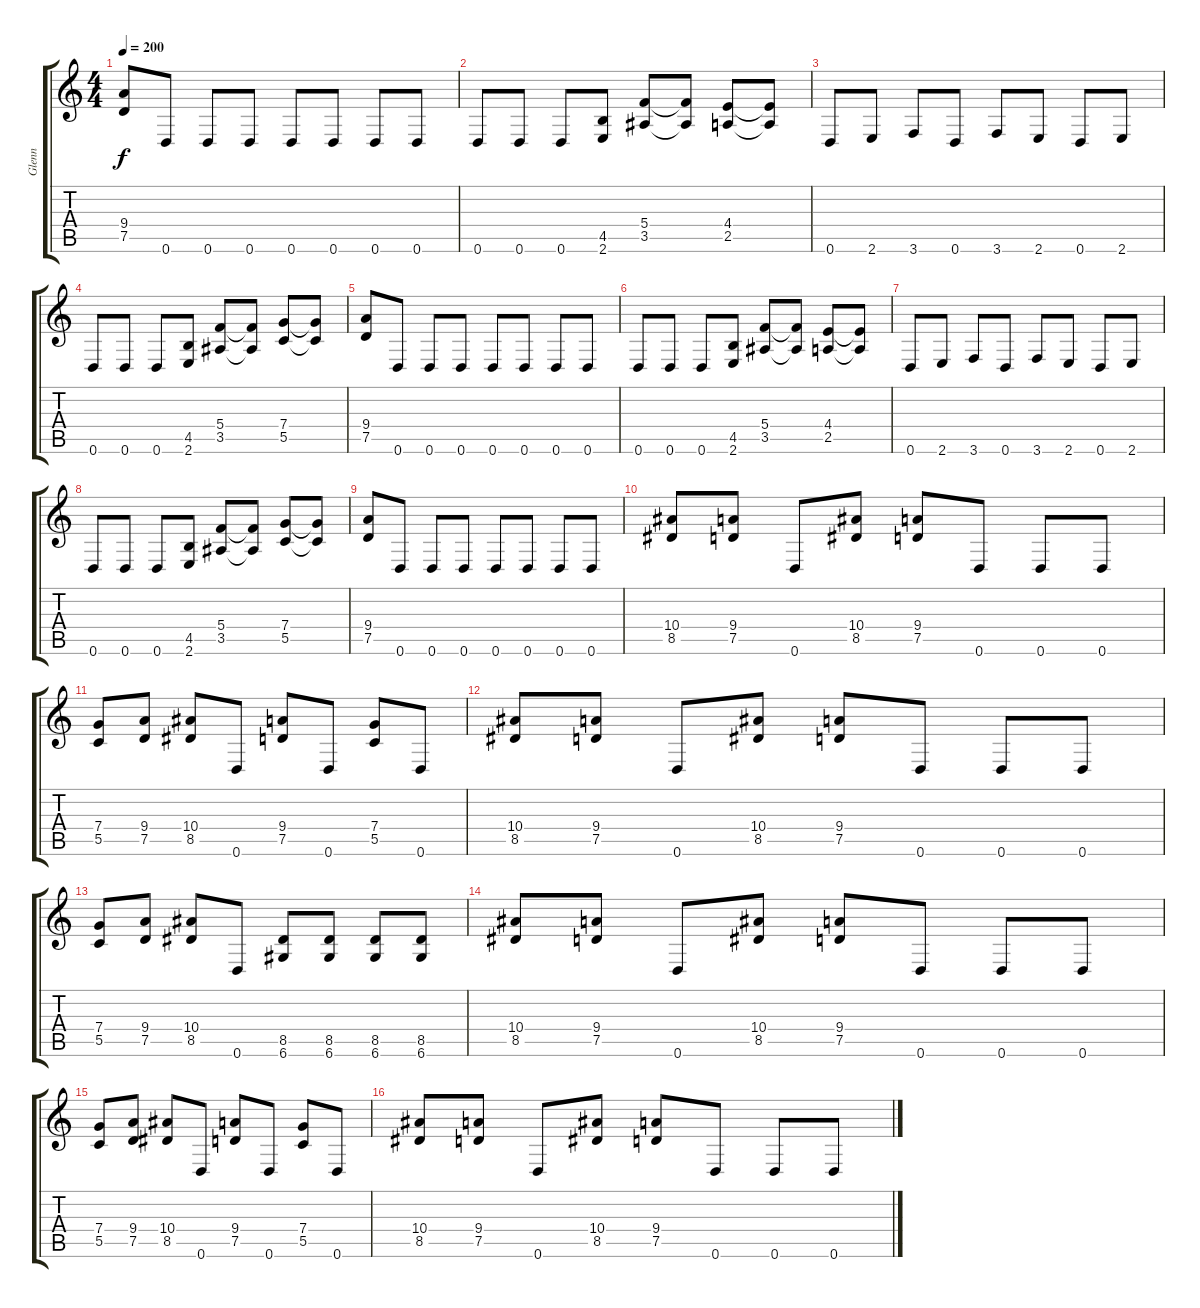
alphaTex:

\track ("Glenn" "Glenn") {instrument distortionguitar}
\staff {score tabs}
\tuning (D4 A3 F3 C3 G2 D2) {hide}
\ts (4 4)
\tempo 200
\clef g2
\ks c
(9.4 7.5).8{dy f} 0.6.8 0.6.8 0.6.8 0.6.8 0.6.8 0.6.8 0.6.8 |
0.6.8 0.6.8 0.6.8 (4.5 2.6).8 (5.4 3.5).8 (5.4{t} 3.5{t}).8 (4.4 2.5).8 (4.4{t} 2.5{t}).8 |
0.6.8 2.6.8 3.6.8 0.6.8 3.6.8 2.6.8 0.6.8 2.6.8 |
0.6.8 0.6.8 0.6.8 (4.5 2.6).8 (5.4 3.5).8 (5.4{t} 3.5{t}).8 (7.4 5.5).8 (7.4{t} 5.5{t}).8 |
(9.4 7.5).8 0.6.8 0.6.8 0.6.8 0.6.8 0.6.8 0.6.8 0.6.8 |
0.6.8 0.6.8 0.6.8 (4.5 2.6).8 (5.4 3.5).8 (5.4{t} 3.5{t}).8 (4.4 2.5).8 (4.4{t} 2.5{t}).8 |
0.6.8 2.6.8 3.6.8 0.6.8 3.6.8 2.6.8 0.6.8 2.6.8 |
0.6.8 0.6.8 0.6.8 (4.5 2.6).8 (5.4 3.5).8 (5.4{t} 3.5{t}).8 (7.4 5.5).8 (7.4{t} 5.5{t}).8 |
(9.4 7.5).8 0.6.8 0.6.8 0.6.8 0.6.8 0.6.8 0.6.8 0.6.8 |
(10.4 8.5).8 (9.4 7.5).8 0.6.8 (10.4 8.5).8 (9.4 7.5).8 0.6.8 0.6.8 0.6.8 |
(7.4 5.5).8 (9.4 7.5).8 (10.4 8.5).8 0.6.8 (9.4 7.5).8 0.6.8 (7.4 5.5).8 0.6.8 |
(10.4 8.5).8 (9.4 7.5).8 0.6.8 (10.4 8.5).8 (9.4 7.5).8 0.6.8 0.6.8 0.6.8 |
(7.4 5.5).8 (9.4 7.5).8 (10.4 8.5).8 0.6.8 (8.5 6.6).8 (8.5 6.6).8 (8.5 6.6).8 (8.5 6.6).8 |
(10.4 8.5).8 (9.4 7.5).8 0.6.8 (10.4 8.5).8 (9.4 7.5).8 0.6.8 0.6.8 0.6.8 |
(7.4 5.5).8 (9.4 7.5).8 (10.4 8.5).8 0.6.8 (9.4 7.5).8 0.6.8 (7.4 5.5).8 0.6.8 |
(10.4 8.5).8 (9.4 7.5).8 0.6.8 (10.4 8.5).8 (9.4 7.5).8 0.6.8 0.6.8 0.6.8
